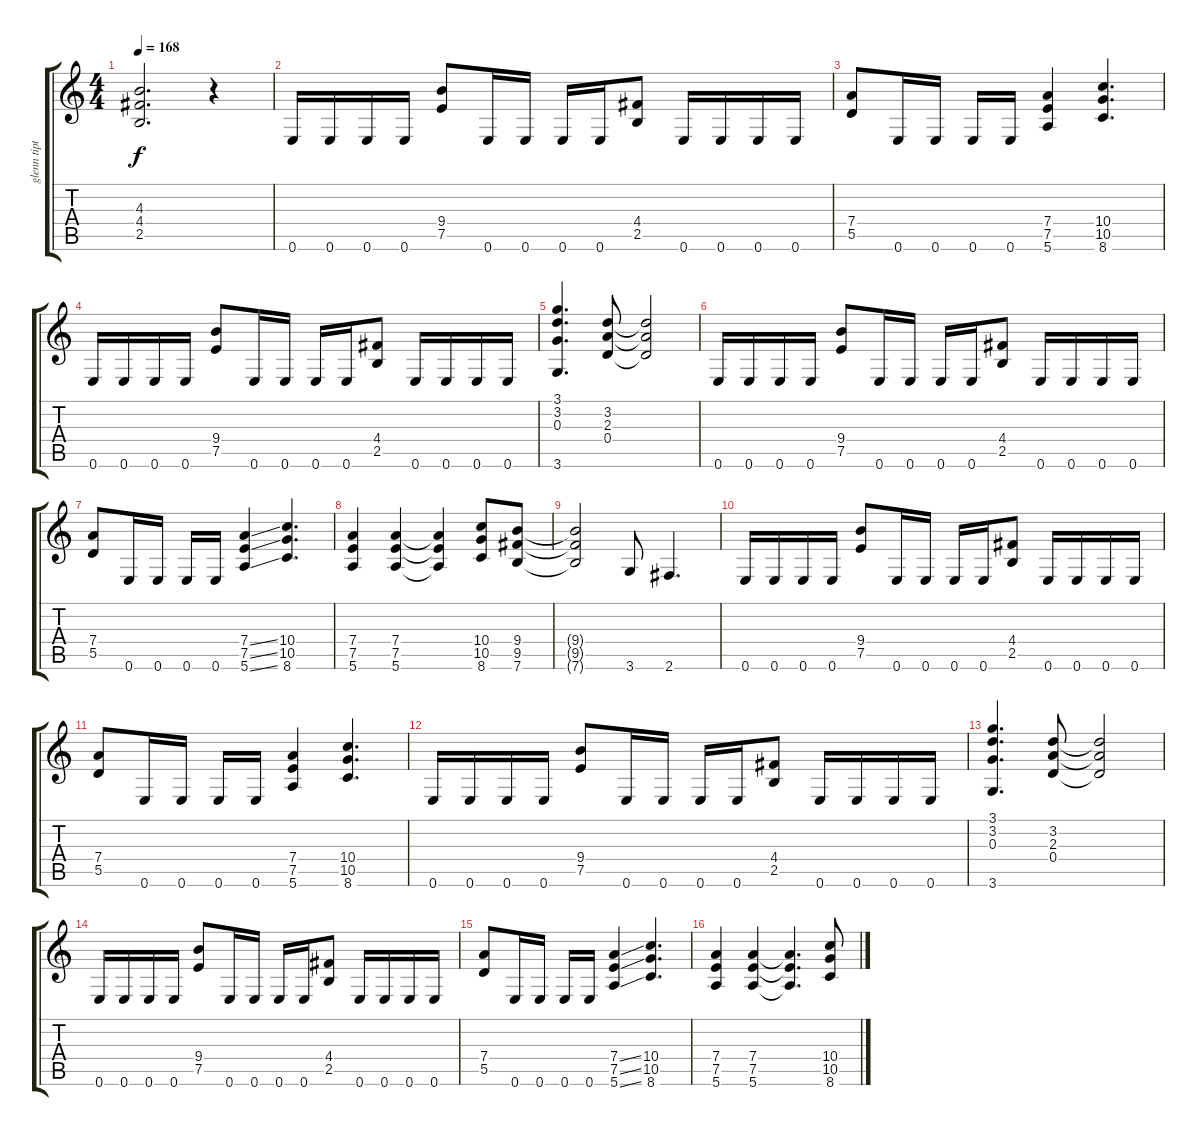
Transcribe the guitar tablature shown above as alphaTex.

\track ("glenn tipton" "glenn tipt") {instrument overdrivenguitar}
\staff {score tabs}
\tuning (E4 B3 G3 D3 A2 E2) {hide}
\ts (4 4)
\tempo 168
\clef g2
\ks c
(4.3{t} 4.4{t} 2.5{t}).2{d dy f} r.4 |
0.6.16 0.6.16 0.6.16 0.6.16 (9.4 7.5).8 0.6.16 0.6.16 0.6.16 0.6.16 (4.4 2.5).8 0.6.16 0.6.16 0.6.16 0.6.16 |
(7.4 5.5).8 0.6.16 0.6.16 0.6.16 0.6.16 (7.4 7.5 5.6).4 (10.4 10.5 8.6).4{d} |
0.6.16 0.6.16 0.6.16 0.6.16 (9.4 7.5).8 0.6.16 0.6.16 0.6.16 0.6.16 (4.4 2.5).8 0.6.16 0.6.16 0.6.16 0.6.16 |
(3.1 3.2 0.3 3.6).4{d} (3.2 2.3 0.4).8 (3.2{t} 2.3{t} 0.4{t}).2 |
0.6.16 0.6.16 0.6.16 0.6.16 (9.4 7.5).8 0.6.16 0.6.16 0.6.16 0.6.16 (4.4 2.5).8 0.6.16 0.6.16 0.6.16 0.6.16 |
(7.4 5.5).8 0.6.16 0.6.16 0.6.16 0.6.16 (7.4{ss} 7.5{ss} 5.6{ss}).4 (10.4 10.5 8.6).4{d} |
(7.4 7.5 5.6).4 (7.4 7.5 5.6).4 (7.4{t} 7.5{t} 5.6{t}).4 (10.4 10.5 8.6).8 (9.4 9.5 7.6).8 |
(9.4{t} 9.5{t} 7.6{t}).2 3.6.8 2.6.4{d} |
0.6.16 0.6.16 0.6.16 0.6.16 (9.4 7.5).8 0.6.16 0.6.16 0.6.16 0.6.16 (4.4 2.5).8 0.6.16 0.6.16 0.6.16 0.6.16 |
(7.4 5.5).8 0.6.16 0.6.16 0.6.16 0.6.16 (7.4 7.5 5.6).4 (10.4 10.5 8.6).4{d} |
0.6.16 0.6.16 0.6.16 0.6.16 (9.4 7.5).8 0.6.16 0.6.16 0.6.16 0.6.16 (4.4 2.5).8 0.6.16 0.6.16 0.6.16 0.6.16 |
(3.1 3.2 0.3 3.6).4{d} (3.2 2.3 0.4).8 (3.2{t} 2.3{t} 0.4{t}).2 |
0.6.16 0.6.16 0.6.16 0.6.16 (9.4 7.5).8 0.6.16 0.6.16 0.6.16 0.6.16 (4.4 2.5).8 0.6.16 0.6.16 0.6.16 0.6.16 |
(7.4 5.5).8 0.6.16 0.6.16 0.6.16 0.6.16 (7.4{ss} 7.5{ss} 5.6{ss}).4 (10.4 10.5 8.6).4{d} |
(7.4 7.5 5.6).4 (7.4 7.5 5.6).4 (7.4{t} 7.5{t} 5.6{t}).4{d} (10.4 10.5 8.6).8
